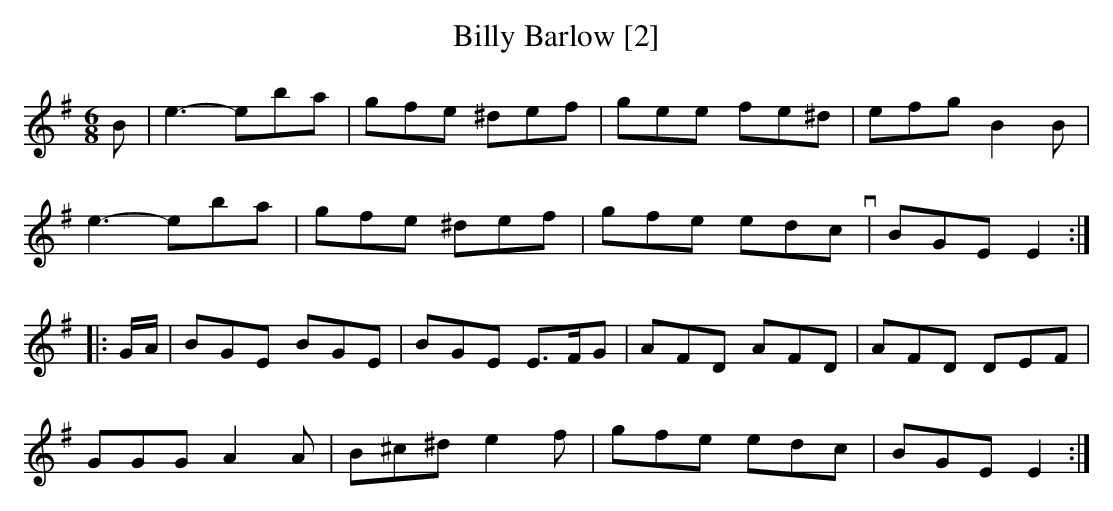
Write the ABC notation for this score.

X:1
T:Billy Barlow [2]
M:6/8
L:1/8
K:G
B|e3-eba|gfe ^def|gee fe^d|efg B2B|
e3-eba|gfe ^def|gfe edcv|BGE E2:|
|:G/A/|BGE BGE|BGE E>FG|AFD AFD|AFD DEF|
GGG A2A|B^c^d e2f|gfe edc|BGE E2:|]
